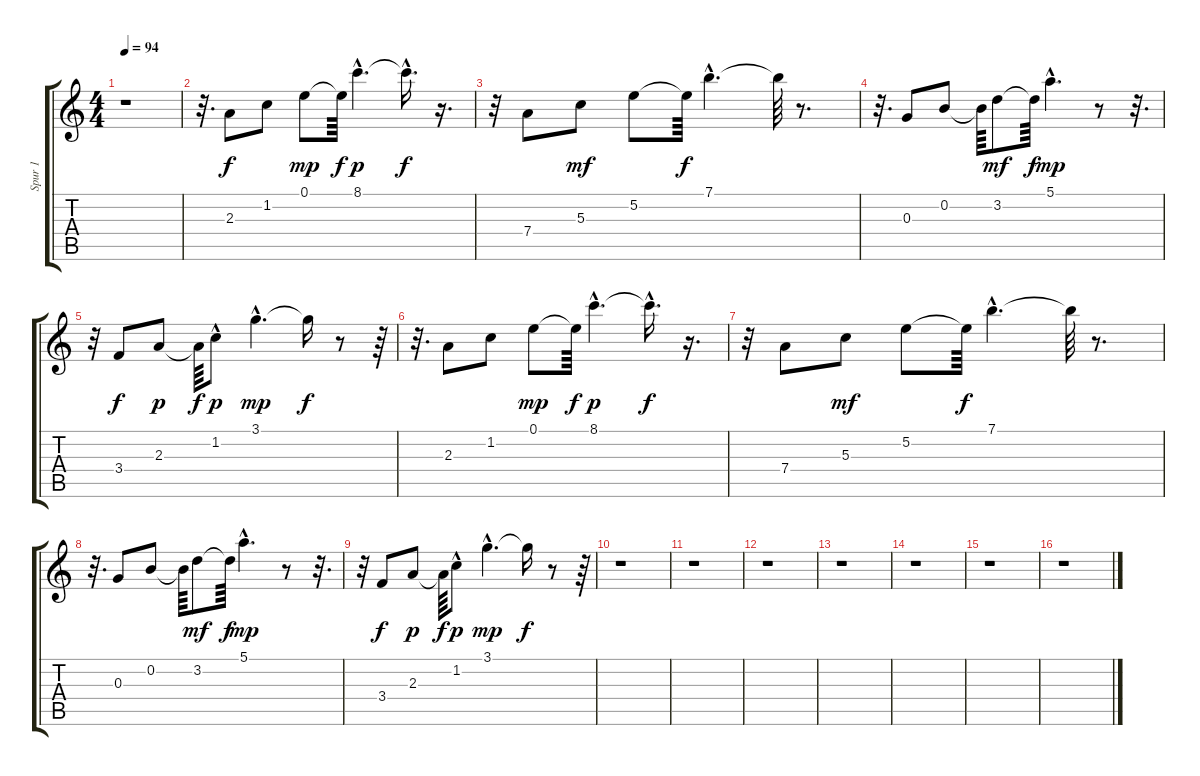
\track ("Spur 1" "Spur 1") {instrument electricguitarclean}
\staff {score tabs}
\tuning (E4 B3 G3 D3 A2 E2) {hide}
\ts (4 4)
\tempo 94
\clef g2
\ks c
r.1{dy f} |
r.32{d} 2.3.8 1.2.8 0.1.8{dy mp} 0.1{t}.64{dy f} 8.1{hac}.4{d dy p} 8.1{hac t}.16{d dy f} r.16{d} |
r.32 7.4.8 5.3.8{dy mf} 5.2.8 5.2{t}.64{dy f} 7.1{hac}.4{d} 7.1{t}.64 r.8{d} |
r.32{d} 0.3.8 0.2.8 0.2{t}.64 3.2.8{dy mf} 3.2{t}.64{dy f} 5.1{hac}.4{d dy mp} r.8 r.32{d} |
r.32 3.4.8{dy f} 2.3.8{dy p} 2.3{t}.64{dy f} 1.2{hac}.8{dy p} 3.1{hac}.4{d dy mp} 3.1{t}.16{dy f} r.8 r.64 |
r.32{d} 2.3.8 1.2.8 0.1.8{dy mp} 0.1{t}.64{dy f} 8.1{hac}.4{d dy p} 8.1{hac t}.16{d dy f} r.16{d} |
r.32 7.4.8 5.3.8{dy mf} 5.2.8 5.2{t}.64{dy f} 7.1{hac}.4{d} 7.1{t}.64 r.8{d} |
r.32{d} 0.3.8 0.2.8 0.2{t}.64 3.2.8{dy mf} 3.2{t}.64{dy f} 5.1{hac}.4{d dy mp} r.8 r.32{d} |
r.32 3.4.8{dy f} 2.3.8{dy p} 2.3{t}.64{dy f} 1.2{hac}.8{dy p} 3.1{hac}.4{d dy mp} 3.1{t}.16{dy f} r.8 r.64 |
r.1 |
r.1 |
r.1 |
r.1 |
r.1 |
r.1 |
r.1
